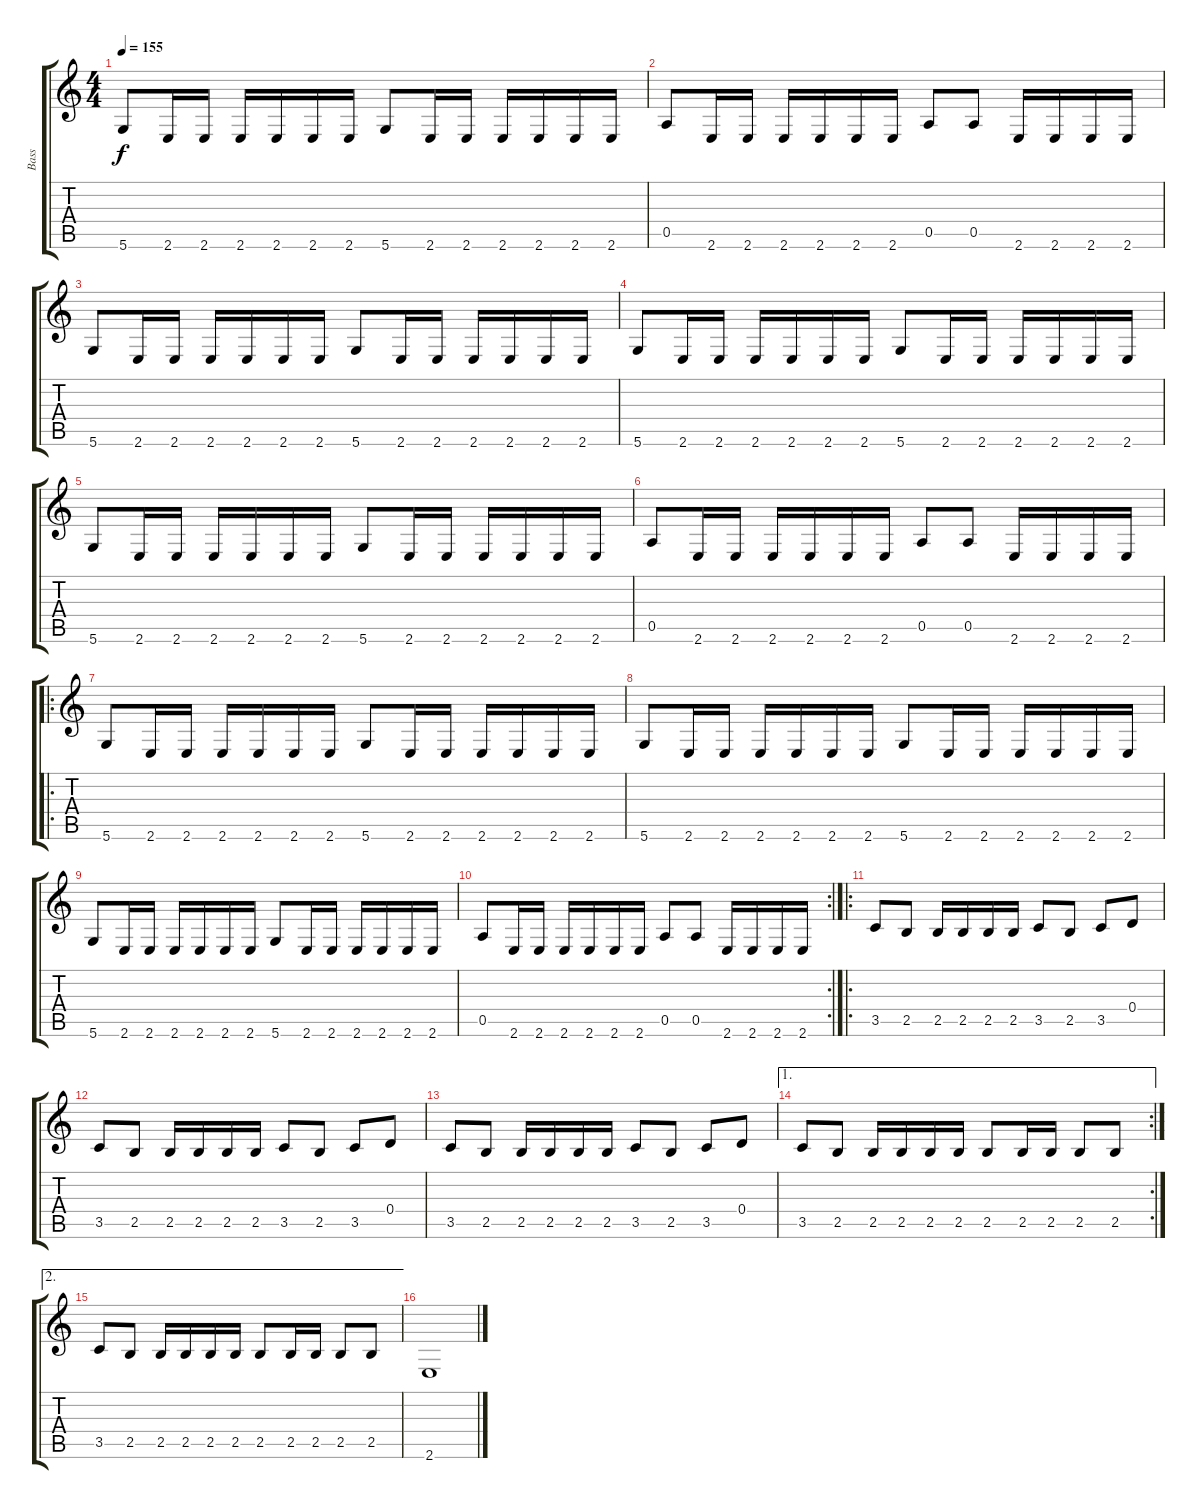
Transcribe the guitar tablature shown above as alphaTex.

\track ("Bass" "Bass") {instrument electricbasspick}
\staff {score tabs}
\tuning (E4 B3 G3 D3 A2 D2) {hide}
\ts (4 4)
\tempo 155
\clef g2
\ks c
5.6.8{dy f} 2.6.16 2.6.16 2.6.16 2.6.16 2.6.16 2.6.16 5.6.8 2.6.16 2.6.16 2.6.16 2.6.16 2.6.16 2.6.16 |
0.5.8 2.6.16 2.6.16 2.6.16 2.6.16 2.6.16 2.6.16 0.5.8 0.5.8 2.6.16 2.6.16 2.6.16 2.6.16 |
5.6.8 2.6.16 2.6.16 2.6.16 2.6.16 2.6.16 2.6.16 5.6.8 2.6.16 2.6.16 2.6.16 2.6.16 2.6.16 2.6.16 |
5.6.8 2.6.16 2.6.16 2.6.16 2.6.16 2.6.16 2.6.16 5.6.8 2.6.16 2.6.16 2.6.16 2.6.16 2.6.16 2.6.16 |
5.6.8 2.6.16 2.6.16 2.6.16 2.6.16 2.6.16 2.6.16 5.6.8 2.6.16 2.6.16 2.6.16 2.6.16 2.6.16 2.6.16 |
0.5.8 2.6.16 2.6.16 2.6.16 2.6.16 2.6.16 2.6.16 0.5.8 0.5.8 2.6.16 2.6.16 2.6.16 2.6.16 |
\ro
5.6.8 2.6.16 2.6.16 2.6.16 2.6.16 2.6.16 2.6.16 5.6.8 2.6.16 2.6.16 2.6.16 2.6.16 2.6.16 2.6.16 |
5.6.8 2.6.16 2.6.16 2.6.16 2.6.16 2.6.16 2.6.16 5.6.8 2.6.16 2.6.16 2.6.16 2.6.16 2.6.16 2.6.16 |
5.6.8 2.6.16 2.6.16 2.6.16 2.6.16 2.6.16 2.6.16 5.6.8 2.6.16 2.6.16 2.6.16 2.6.16 2.6.16 2.6.16 |
\rc 2
0.5.8 2.6.16 2.6.16 2.6.16 2.6.16 2.6.16 2.6.16 0.5.8 0.5.8 2.6.16 2.6.16 2.6.16 2.6.16 |
\ro
3.5.8 2.5.8 2.5.16 2.5.16 2.5.16 2.5.16 3.5.8 2.5.8 3.5.8 0.4.8 |
3.5.8 2.5.8 2.5.16 2.5.16 2.5.16 2.5.16 3.5.8 2.5.8 3.5.8 0.4.8 |
3.5.8 2.5.8 2.5.16 2.5.16 2.5.16 2.5.16 3.5.8 2.5.8 3.5.8 0.4.8 |
\ae 1
\rc 2
3.5.8 2.5.8 2.5.16 2.5.16 2.5.16 2.5.16 2.5.8 2.5.16 2.5.16 2.5.8 2.5.8 |
\ae 2
3.5.8 2.5.8 2.5.16 2.5.16 2.5.16 2.5.16 2.5.8 2.5.16 2.5.16 2.5.8 2.5.8 |
2.6.1
